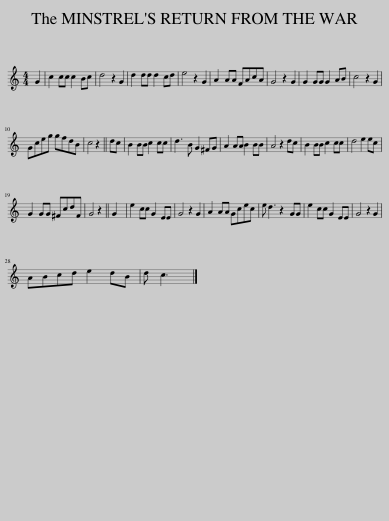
X:1
L:1/8
M:4/4
I:linebreak $
K:C
V:1 treble
V:1
 G2 | c2 cc c2 Bc | d4 z2 G2 | d2 dd d2 cd | e4 z2 G2 | %5
 A2 AA FAcA | G4 z2 G2 | G2 GG G2 AB | c4 z2 G2 |$ Gceg gfdB | %10
 c4 z2 || dc | B2 BB c2 cc | d3 B G2 ^FG | A2 AA B2 BB | %15
 A4 z2 dc | B2 BB c2 cc | d4 e2 ec |$ G2 GG ^FcdF | G4 z2 || %20
 G2 | e2 cc G2 EE | G4 z2 G2 | A2 AA Gcec | e d3 z2 GG | %25
 e2 cc G2 EE | G4 z2 G2 |$ ABcd e2 dB | d c3 |] %29
